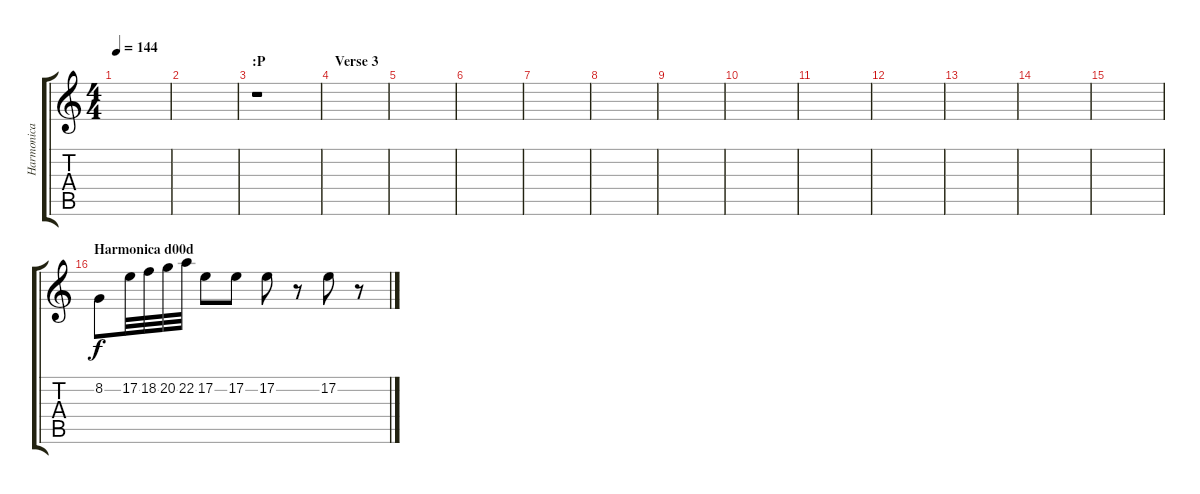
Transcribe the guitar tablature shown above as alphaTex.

\track ("Harmonica" "Harmonica") {instrument harmonica}
\staff {score tabs}
\tuning (E4 B3 G3 D3 A2 E2) {hide}
\ts (4 4)
\tempo 144
\clef g2
\ks c
|
|
\section ("" ":P")
r.1 |
\section ("" "Verse 3")
|
|
|
|
|
|
|
|
|
|
|
|
\section ("" "Harmonica d00d")
8.2.8 17.2.32 18.2.32 20.2.32 22.2.32 17.2.8 17.2.8 17.2.8 r.8 17.2.8 r.8
